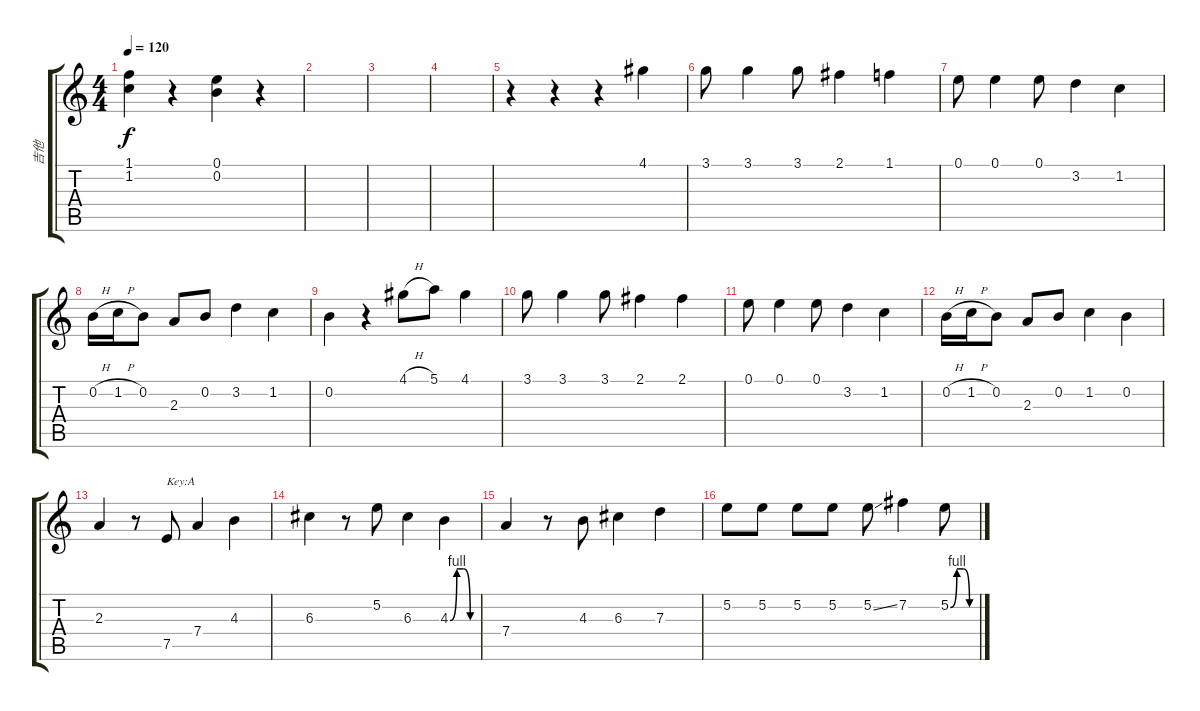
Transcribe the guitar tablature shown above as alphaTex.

\track ("吉他" "吉他") {instrument overdrivenguitar}
\staff {score tabs}
\tuning (E4 B3 G3 D3 A2 E2) {hide}
\ts (4 4)
\tempo 120
\clef g2
\ks c
(1.1 1.2).4{dy f instrument overdrivenguitar} r.4 (0.1 0.2).4 r.4 |
|
|
|
r.4 r.4 r.4 4.1.4 |
3.1.8 3.1.4 3.1.8 2.1.4 1.1.4 |
0.1.8 0.1.4 0.1.8 3.2.4 1.2.4 |
0.2{h}.16 1.2{h}.16 0.2.8 2.3.8 0.2.8 3.2.4 1.2.4 |
0.2.4 r.4 4.1{h}.8 5.1.8 4.1.4 |
3.1.8 3.1.4 3.1.8 2.1.4 2.1.4 |
0.1.8 0.1.4 0.1.8 3.2.4 1.2.4 |
0.2{h}.16 1.2{h}.16 0.2.8 2.3.8 0.2.8 1.2.4 0.2.4 |
2.3.4 r.8 7.5.8{txt "Key:A"} 7.4.4 4.3.4 |
6.3.4 r.8 5.2.8 6.3.4 4.3{be (custom 0 0 15 4 30 4 45 0 60 0)}.4 |
7.4.4 r.8 4.3.8 6.3.4 7.3.4 |
5.2.8 5.2.8 5.2.8 5.2.8 5.2{ss}.8 7.2.4 5.2{be (custom 0 0 15 4 30 4 45 0 60 0)}.8
